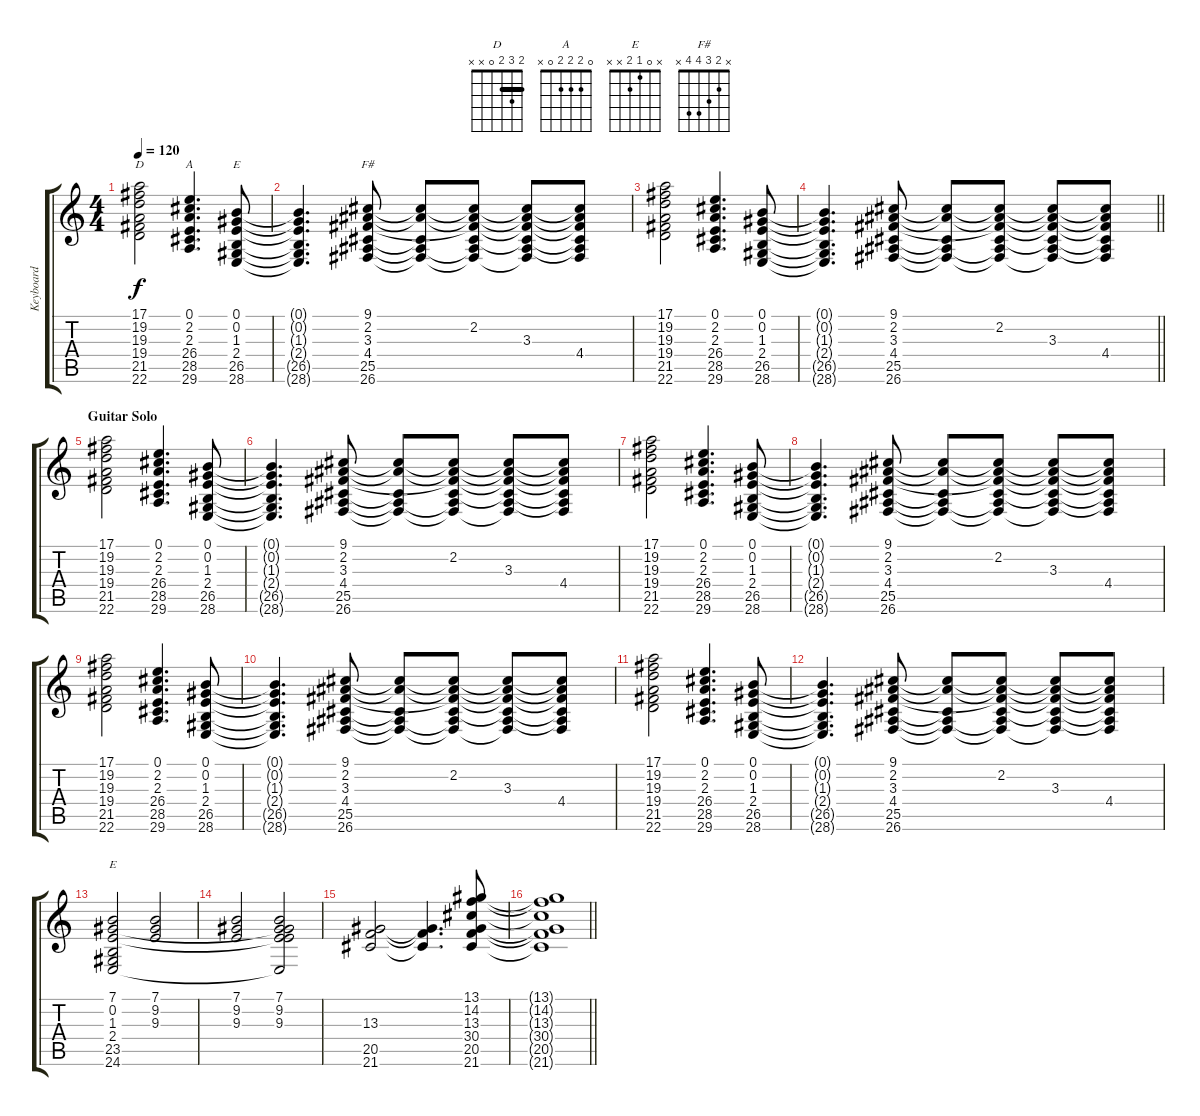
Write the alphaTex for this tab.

\track ("Keyboard" "Keyboard") {instrument drawbarorgan}
\staff {score tabs}
\tuning (E4 B3 G3 D3 A2 E2) {hide}
\chord ("D" 2 3 2 0 x x) {barre 2}
\chord ("A" 0 2 2 2 0 x)
\chord ("E" 0 0 1 2 2 0)
\chord ("F#" x 2 3 4 4 x)
\chord ("E" x 0 1 2 x x)
\ts (4 4)
\tempo 120
\clef g2
\ks c
(17.1 19.2 19.3 19.4 21.5 22.6).2{ch "D" dy f} (0.1 2.2 2.3 26.4 28.5 29.6).4{d ch "A"} (0.1 0.2 1.3 2.4 26.5 28.6).8{ch "E"} |
(0.1{t} 0.2{t} 1.3{t} 2.4{t} 26.5{t} 28.6{t}).4{d} (9.1 2.2 3.3 4.4 25.5 26.6).8{ch "F#"} (9.1{t} 2.2{t} 3.3{t} 4.4{t} 25.5{t}).8 (9.1{t} 2.2 3.3{t} 4.4{t} 25.5{t} 26.6{t}).8 (9.1{t} 2.2{t} 3.3 4.4{t} 25.5{t} 26.6{t}).8 (9.1{t} 2.2{t} 3.3{t} 4.4 25.5{t} 26.6{t}).8 |
(17.1 19.2 19.3 19.4 21.5 22.6).2 (0.1 2.2 2.3 26.4 28.5 29.6).4{d} (0.1 0.2 1.3 2.4 26.5 28.6).8 |
\barLineRight lightlight
(0.1{t} 0.2{t} 1.3{t} 2.4{t} 26.5{t} 28.6{t}).4{d} (9.1 2.2 3.3 4.4 25.5 26.6).8 (9.1{t} 2.2{t} 3.3{t} 4.4{t} 25.5{t}).8 (9.1{t} 2.2 3.3{t} 4.4{t} 25.5{t} 26.6{t}).8 (9.1{t} 2.2{t} 3.3 4.4{t} 25.5{t} 26.6{t}).8 (9.1{t} 2.2{t} 3.3{t} 4.4 25.5{t} 26.6{t}).8 |
\section ("" "Guitar Solo")
(17.1 19.2 19.3 19.4 21.5 22.6).2 (0.1 2.2 2.3 26.4 28.5 29.6).4{d} (0.1 0.2 1.3 2.4 26.5 28.6).8 |
(0.1{t} 0.2{t} 1.3{t} 2.4{t} 26.5{t} 28.6{t}).4{d} (9.1 2.2 3.3 4.4 25.5 26.6).8 (9.1{t} 2.2{t} 3.3{t} 4.4{t} 25.5{t}).8 (9.1{t} 2.2 3.3{t} 4.4{t} 25.5{t} 26.6{t}).8 (9.1{t} 2.2{t} 3.3 4.4{t} 25.5{t} 26.6{t}).8 (9.1{t} 2.2{t} 3.3{t} 4.4 25.5{t} 26.6{t}).8 |
(17.1 19.2 19.3 19.4 21.5 22.6).2 (0.1 2.2 2.3 26.4 28.5 29.6).4{d} (0.1 0.2 1.3 2.4 26.5 28.6).8 |
(0.1{t} 0.2{t} 1.3{t} 2.4{t} 26.5{t} 28.6{t}).4{d} (9.1 2.2 3.3 4.4 25.5 26.6).8 (9.1{t} 2.2{t} 3.3{t} 4.4{t} 25.5{t}).8 (9.1{t} 2.2 3.3{t} 4.4{t} 25.5{t} 26.6{t}).8 (9.1{t} 2.2{t} 3.3 4.4{t} 25.5{t} 26.6{t}).8 (9.1{t} 2.2{t} 3.3{t} 4.4 25.5{t} 26.6{t}).8 |
(17.1 19.2 19.3 19.4 21.5 22.6).2 (0.1 2.2 2.3 26.4 28.5 29.6).4{d} (0.1 0.2 1.3 2.4 26.5 28.6).8 |
(0.1{t} 0.2{t} 1.3{t} 2.4{t} 26.5{t} 28.6{t}).4{d} (9.1 2.2 3.3 4.4 25.5 26.6).8 (9.1{t} 2.2{t} 3.3{t} 4.4{t} 25.5{t}).8 (9.1{t} 2.2 3.3{t} 4.4{t} 25.5{t} 26.6{t}).8 (9.1{t} 2.2{t} 3.3 4.4{t} 25.5{t} 26.6{t}).8 (9.1{t} 2.2{t} 3.3{t} 4.4 25.5{t} 26.6{t}).8 |
(17.1 19.2 19.3 19.4 21.5 22.6).2 (0.1 2.2 2.3 26.4 28.5 29.6).4{d} (0.1 0.2 1.3 2.4 26.5 28.6).8 |
(0.1{t} 0.2{t} 1.3{t} 2.4{t} 26.5{t} 28.6{t}).4{d} (9.1 2.2 3.3 4.4 25.5 26.6).8 (9.1{t} 2.2{t} 3.3{t} 4.4{t} 25.5{t}).8 (9.1{t} 2.2 3.3{t} 4.4{t} 25.5{t} 26.6{t}).8 (9.1{t} 2.2{t} 3.3 4.4{t} 25.5{t} 26.6{t}).8 (9.1{t} 2.2{t} 3.3{t} 4.4 25.5{t} 26.6{t}).8 |
(7.1 0.2 1.3 2.4 23.5 24.6).2{ch "E"} (7.1 9.2 9.3).2 |
(7.1 9.2 9.3).2 (7.1 9.2 9.3 2.4{t} 23.5{t} 24.6{t}).2 |
(13.3 20.5 21.6).2 (13.3{t} 20.5{t} 21.6{t}).4{d} (13.1 14.2 13.3 30.4 20.5 21.6).8 |
\barLineRight lightlight
(13.1{t} 14.2{t} 13.3{t} 30.4{t} 20.5{t} 21.6{t}).1
